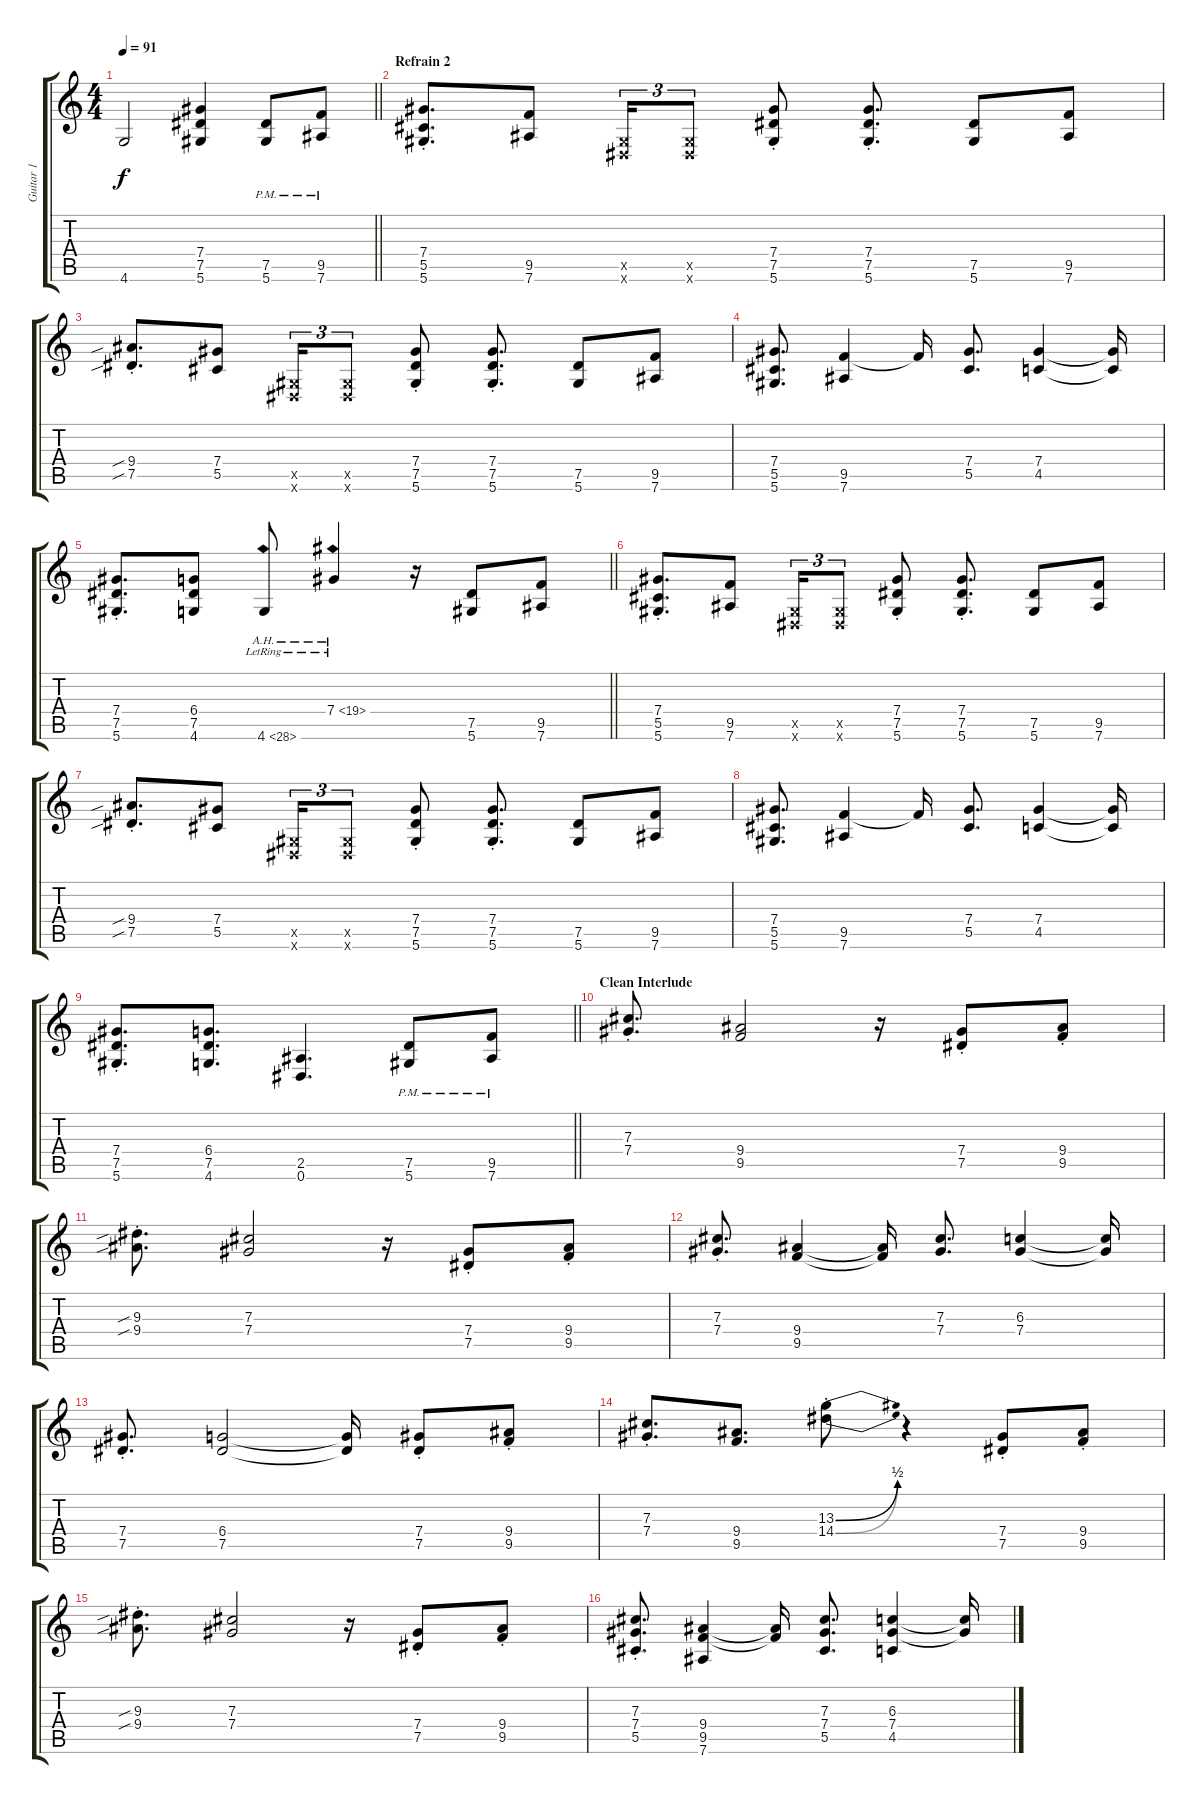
\track ("Guitar 1" "Guitar 1") {instrument electricguitarjazz}
\staff {score tabs}
\tuning (Eb4 Bb3 Gb3 Db3 Ab2 Eb2) {hide}
\ts (4 4)
\tempo 91
\clef g2
\barLineRight lightlight
\ks c
4.6.2{dy f} (7.4 7.5 5.6).4 (7.5{pm} 5.6{pm}).8 (9.5 7.6{pm}).8 |
\section ("" "Refrain 2")
(7.4{st} 5.5 5.6).8{d} (9.5 7.6).8 (0.5{x} 0.6{x}).16{tu (3 2)} (0.5{x} 0.6{x}).8{tu (3 2)} (7.4{st} 7.5{st} 5.6{st}).8 (7.4{st} 7.5{st} 5.6{st}).8{d} (7.5 5.6).8 (9.5 7.6).8 |
(9.4{sib st} 7.5{sib}).8{d} (7.4 5.5).8 (0.5{x} 0.6{x}).16{tu (3 2)} (0.5{x} 0.6{x}).8{tu (3 2)} (7.4{st} 7.5{st} 5.6{st}).8 (7.4{st} 7.5{st} 5.6{st}).8{d} (7.5 5.6).8 (9.5 7.6).8 |
(7.4 5.5 5.6).8{d} (9.5 7.6).4 9.5{t}.16 (7.4 5.5).8{d} (7.4 4.5).4 (7.4{t} 4.5{t}).16 |
\barLineRight lightlight
(7.4{st} 7.5{st} 5.6).8{d} (6.4 7.5 4.6).8 4.6{ah 24 lr}.8 7.4{ah 12 lr}.4 r.16 (7.5 5.6).8 (9.5 7.6).8 |
(7.4{st} 5.5 5.6).8{d} (9.5 7.6).8 (0.5{x} 0.6{x}).16{tu (3 2)} (0.5{x} 0.6{x}).8{tu (3 2)} (7.4{st} 7.5{st} 5.6{st}).8 (7.4{st} 7.5{st} 5.6{st}).8{d} (7.5 5.6).8 (9.5 7.6).8 |
(9.4{sib st} 7.5{sib}).8{d} (7.4 5.5).8 (0.5{x} 0.6{x}).16{tu (3 2)} (0.5{x} 0.6{x}).8{tu (3 2)} (7.4{st} 7.5{st} 5.6{st}).8 (7.4{st} 7.5{st} 5.6{st}).8{d} (7.5 5.6).8 (9.5 7.6).8 |
(7.4 5.5 5.6).8{d} (9.5 7.6).4 9.5{t}.16 (7.4 5.5).8{d} (7.4 4.5).4 (7.4{t} 4.5{t}).16 |
\barLineRight lightlight
(7.4{st} 7.5{st} 5.6).8{d} (6.4 7.5 4.6).8{d} (2.5 0.6).4{d} (7.5{pm} 5.6{pm}).8{instrument electricguitarjazz} (9.5{pm} 7.6{pm}).8 |
\section ("" "Clean Interlude")
(7.3{st} 7.4{st}).8{d instrument electricguitarjazz} (9.4 9.5).2 r.16 (7.4{st} 7.5{st}).8 (9.4{st} 9.5{st}).8 |
(9.3{sib} 9.4{sib st}).8{d} (7.3 7.4).2 r.16 (7.4{st} 7.5{st}).8 (9.4{st} 9.5{st}).8 |
(7.3{st} 7.4{st}).8{d} (9.4 9.5).4 (9.4{t} 9.5{t}).16 (7.3 7.4).8{d} (6.3 7.4).4 (6.3{t} 7.4{t}).16 |
(7.4{st} 7.5{st}).8{d} (6.4 7.5).2 (6.4{t} 7.5{t}).16 (7.4{st} 7.5{st}).8 (9.4{st} 9.5{st}).8 |
(7.3{st} 7.4{st}).8{d} (9.4 9.5).8{d} (13.3{be (bend 0 0 60 2)} 14.4{be (bend 0 0 60 2) st}).8 r.4 (7.4{st} 7.5{st}).8 (9.4{st} 9.5{st}).8 |
(9.3{sib} 9.4{sib st}).8{d} (7.3 7.4).2 r.16 (7.4{st} 7.5{st}).8 (9.4{st} 9.5{st}).8 |
(7.3{st} 7.4{st} 5.5).8{d} (9.4 9.5 7.6).4 (9.4{t} 9.5{t}).16 (7.3 7.4 5.5).8{d} (6.3 7.4 4.5).4 (6.3{t} 7.4{t}).16
